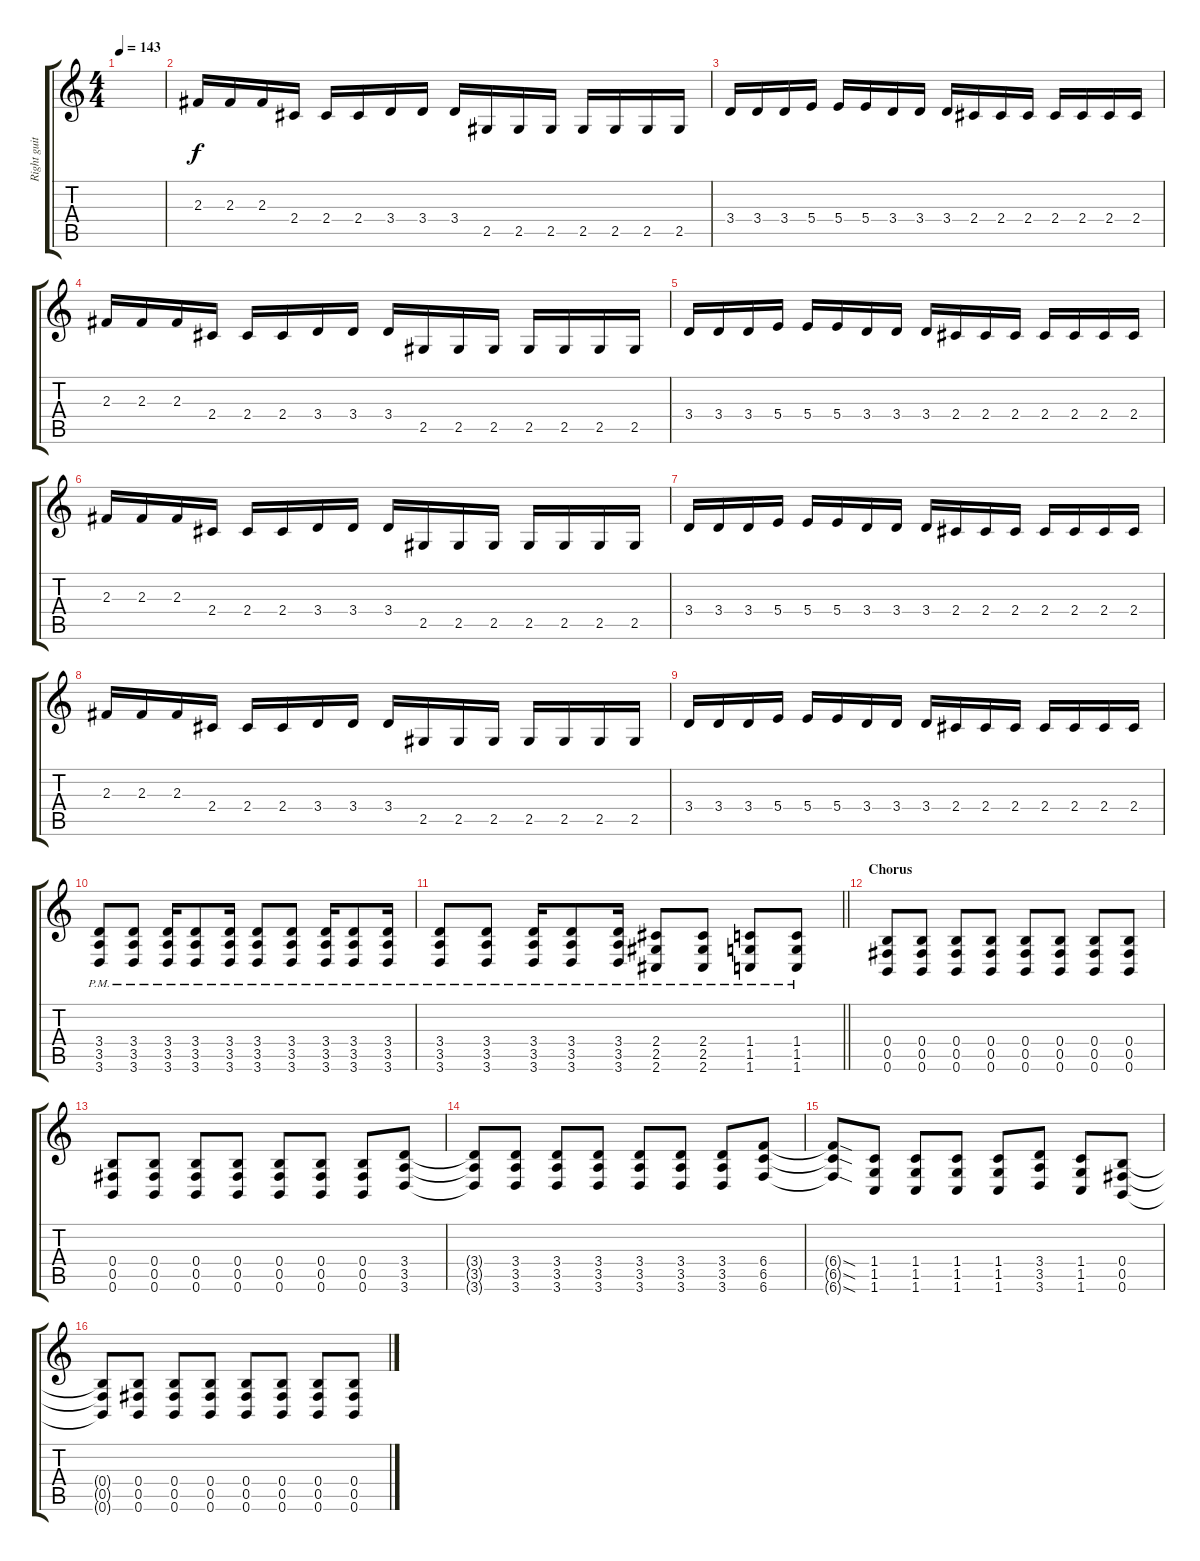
\track ("Right guitar" "Right guit") {instrument overdrivenguitar}
\staff {score tabs}
\tuning (Db4 Ab3 E3 B2 Gb2 B1) {hide}
\ts (4 4)
\tempo 143
\clef g2
\ks c
|
2.3.16{dy f} 2.3.16 2.3.16 2.4.16 2.4.16 2.4.16 3.4.16 3.4.16 3.4.16 2.5.16 2.5.16 2.5.16 2.5.16 2.5.16 2.5.16 2.5.16 |
3.4.16 3.4.16 3.4.16 5.4.16 5.4.16 5.4.16 3.4.16 3.4.16 3.4.16 2.4.16 2.4.16 2.4.16 2.4.16 2.4.16 2.4.16 2.4.16 |
2.3.16 2.3.16 2.3.16 2.4.16 2.4.16 2.4.16 3.4.16 3.4.16 3.4.16 2.5.16 2.5.16 2.5.16 2.5.16 2.5.16 2.5.16 2.5.16 |
3.4.16 3.4.16 3.4.16 5.4.16 5.4.16 5.4.16 3.4.16 3.4.16 3.4.16 2.4.16 2.4.16 2.4.16 2.4.16 2.4.16 2.4.16 2.4.16 |
2.3.16 2.3.16 2.3.16 2.4.16 2.4.16 2.4.16 3.4.16 3.4.16 3.4.16 2.5.16 2.5.16 2.5.16 2.5.16 2.5.16 2.5.16 2.5.16 |
3.4.16 3.4.16 3.4.16 5.4.16 5.4.16 5.4.16 3.4.16 3.4.16 3.4.16 2.4.16 2.4.16 2.4.16 2.4.16 2.4.16 2.4.16 2.4.16 |
2.3.16 2.3.16 2.3.16 2.4.16 2.4.16 2.4.16 3.4.16 3.4.16 3.4.16 2.5.16 2.5.16 2.5.16 2.5.16 2.5.16 2.5.16 2.5.16 |
3.4.16 3.4.16 3.4.16 5.4.16 5.4.16 5.4.16 3.4.16 3.4.16 3.4.16 2.4.16 2.4.16 2.4.16 2.4.16 2.4.16 2.4.16 2.4.16 |
(3.4{pm} 3.5{pm} 3.6{pm}).8 (3.4{pm} 3.5{pm} 3.6{pm}).8 (3.4{pm} 3.5{pm} 3.6{pm}).16 (3.4{pm} 3.5{pm} 3.6{pm}).8 (3.4{pm} 3.5{pm} 3.6{pm}).16 (3.4{pm} 3.5{pm} 3.6{pm}).8 (3.4{pm} 3.5{pm} 3.6{pm}).8 (3.4{pm} 3.5{pm} 3.6{pm}).16 (3.4{pm} 3.5{pm} 3.6{pm}).8 (3.4{pm} 3.5{pm} 3.6{pm}).16 |
\barLineRight lightlight
(3.4{pm} 3.5{pm} 3.6{pm}).8 (3.4{pm} 3.5{pm} 3.6{pm}).8 (3.4{pm} 3.5{pm} 3.6{pm}).16 (3.4{pm} 3.5{pm} 3.6{pm}).8 (3.4{pm} 3.5{pm} 3.6{pm}).16 (2.4{pm} 2.5{pm} 2.6{pm}).8 (2.4{pm} 2.5{pm} 2.6{pm}).8 (1.4{pm} 1.5{pm} 1.6{pm}).8 (1.4{pm} 1.5{pm} 1.6{pm}).8 |
\section ("" "Chorus")
(0.4 0.5 0.6).8 (0.4 0.5 0.6).8 (0.4 0.5 0.6).8 (0.4 0.5 0.6).8 (0.4 0.5 0.6).8 (0.4 0.5 0.6).8 (0.4 0.5 0.6).8 (0.4 0.5 0.6).8 |
(0.4 0.5 0.6).8 (0.4 0.5 0.6).8 (0.4 0.5 0.6).8 (0.4 0.5 0.6).8 (0.4 0.5 0.6).8 (0.4 0.5 0.6).8 (0.4 0.5 0.6).8 (3.4 3.5 3.6).8 |
(3.4{t} 3.5{t} 3.6{t}).8 (3.4 3.5 3.6).8 (3.4 3.5 3.6).8 (3.4 3.5 3.6).8 (3.4 3.5 3.6).8 (3.4 3.5 3.6).8 (3.4 3.5 3.6).8 (6.4 6.5 6.6).8 |
(6.4{sod t} 6.5{sod t} 6.6{sod t}).8 (1.4 1.5 1.6).8 (1.4 1.5 1.6).8 (1.4 1.5 1.6).8 (1.4 1.5 1.6).8 (3.4 3.5 3.6).8 (1.4 1.5 1.6).8 (0.4 0.5 0.6).8 |
(0.4{t} 0.5{t} 0.6{t}).8 (0.4 0.5 0.6).8 (0.4 0.5 0.6).8 (0.4 0.5 0.6).8 (0.4 0.5 0.6).8 (0.4 0.5 0.6).8 (0.4 0.5 0.6).8 (0.4 0.5 0.6).8
